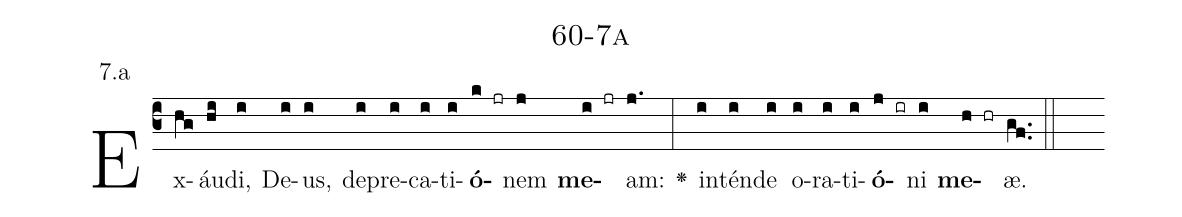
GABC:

name: 60-7a;
annotation: 7.a;
%%
(c3)Ex(hg)áu(hi)di,(i) De(i)us,(i) de(i)pre(i)ca(i)ti(i)<b>ó</b>(k jr)nem(j) <b>me</b>(i jr)am:(j.) <v>\greheightstar</v>(:) in(i)tén(i)de(i) o(i)ra(i)ti(i)<b>ó</b>(j ir)ni(i) <b>me</b>(h hr)æ.(gf..) (::)


%E(i) u(i) o(j) u(i) a(h) e.(gf..) (::)
